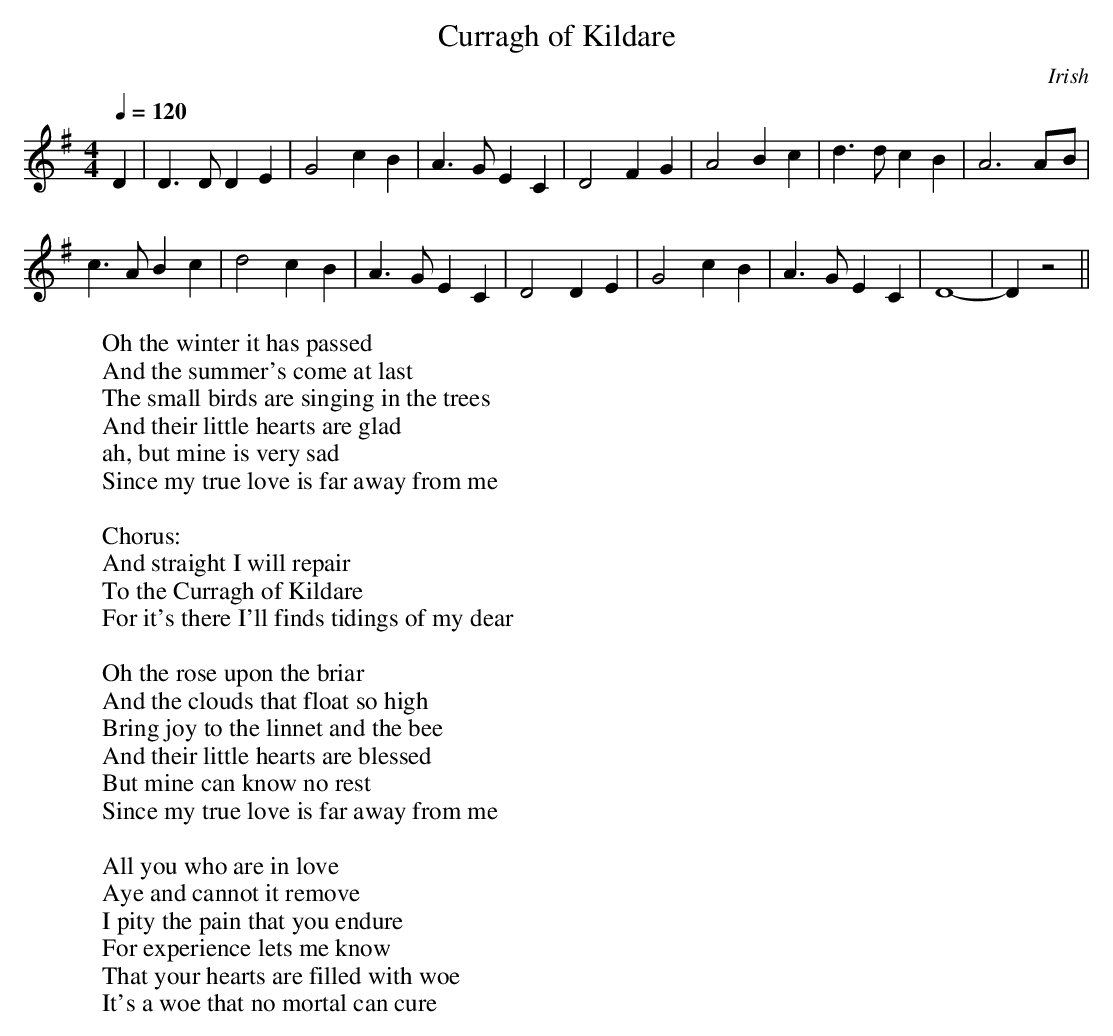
X:1
T:Curragh of Kildare
O:Irish
M:4/4
L:1/8
Q:1/4=120
W:Oh the winter it has passed
W:And the summer's come at last
W:The small birds are singing in the trees
W:And their little hearts are glad
W:ah, but mine is very sad
W:Since my true love is far away from me
W:
W:Chorus:
W:And straight I will repair
W:To the Curragh of Kildare
W:For it's there I'll finds tidings of my dear
W:
W:Oh the rose upon the briar
W:And the clouds that float so high
W:Bring joy to the linnet and the bee
W:And their little hearts are blessed
W:But mine can know no rest
W:Since my true love is far away from me
W:
W:All you who are in love
W:Aye and cannot it remove
W:I pity the pain that you endure
W:For experience lets me know
W:That your hearts are filled with woe
W:It's a woe that no mortal can cure
K:G
D2|D3D D2E2|G4 c2B2|A3G E2C2|D4 F2G2|A4 B2c2|d3d c2B2|A6A-B|
c3A B2c2|d4 c2-B2|A3G E2C2|D4 D2E2|G4 c2B2|A3G E2C2|D8-|D2z4||
